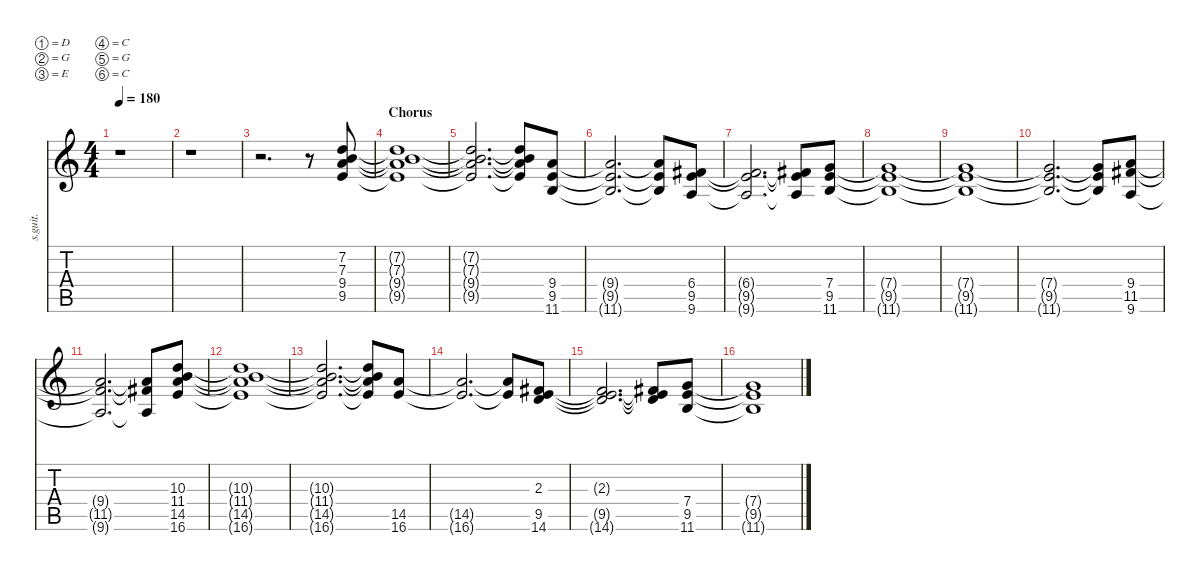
\defaultSystemsLayout 4
\hideDynamics
\bracketExtendMode nobrackets
\track ("FX" "s.guit.") {instrument pad2warm}
\staff {score tabs}
\tuning (D4 G3 E3 C3 G2 C2)
\displaytranspose 12
\ts (4 4)
\tempo 180
\clef g2
\ks c
r.1{dy f} |
r.1 |
r.2{d} r.8 (7.2 7.3 9.4 9.5).8{lyrics (0 "") lyrics (1 "") lyrics (2 "") lyrics (3 "") lyrics (4 "")} |
\section ("" "Chorus")
(7.2{t} 7.3{t} 9.4{t} 9.5{t}).1{lyrics (0 "") lyrics (1 "") lyrics (2 "") lyrics (3 "") lyrics (4 "")} |
(7.2{t} 7.3{t} 9.4{t} 9.5{t}).2{d lyrics (0 "") lyrics (1 "") lyrics (2 "") lyrics (3 "") lyrics (4 "")} (7.2{t} 7.3{t} 9.4{t} 9.5{t}).8{lyrics (0 "") lyrics (1 "") lyrics (2 "") lyrics (3 "") lyrics (4 "")} (9.4 9.5 11.6).8{lyrics (0 "") lyrics (1 "") lyrics (2 "") lyrics (3 "") lyrics (4 "")} |
(9.4{t} 9.5{t} 11.6{t}).2{d lyrics (0 "") lyrics (1 "") lyrics (2 "") lyrics (3 "") lyrics (4 "")} (9.4{t} 9.5{t} 11.6{t}).8{lyrics (0 "") lyrics (1 "") lyrics (2 "") lyrics (3 "") lyrics (4 "")} (6.4{acc #} 9.5 9.6).8{lyrics (0 "") lyrics (1 "") lyrics (2 "") lyrics (3 "") lyrics (4 "")} |
(6.4{t acc #} 9.5{t} 9.6{t}).2{d lyrics (0 "") lyrics (1 "") lyrics (2 "") lyrics (3 "") lyrics (4 "")} (6.4{t acc #} 9.5{t} 9.6{t}).8{lyrics (0 "") lyrics (1 "") lyrics (2 "") lyrics (3 "") lyrics (4 "")} (7.4 9.5 11.6).8{lyrics (0 "") lyrics (1 "") lyrics (2 "") lyrics (3 "") lyrics (4 "")} |
(7.4{t} 9.5{t} 11.6{t}).1{lyrics (0 "") lyrics (1 "") lyrics (2 "") lyrics (3 "") lyrics (4 "")} |
(7.4{t} 9.5{t} 11.6{t}).1{lyrics (0 "") lyrics (1 "") lyrics (2 "") lyrics (3 "") lyrics (4 "")} |
(7.4{t} 9.5{t} 11.6{t}).2{d lyrics (0 "") lyrics (1 "") lyrics (2 "") lyrics (3 "") lyrics (4 "")} (7.4{t} 9.5{t} 11.6{t}).8{lyrics (0 "") lyrics (1 "") lyrics (2 "") lyrics (3 "") lyrics (4 "")} (9.4 11.5{acc #} 9.6).8{lyrics (0 "") lyrics (1 "") lyrics (2 "") lyrics (3 "") lyrics (4 "")} |
(9.4{t} 11.5{t acc #} 9.6{t}).2{d lyrics (0 "") lyrics (1 "") lyrics (2 "") lyrics (3 "") lyrics (4 "")} (9.4{t} 11.5{t acc #} 9.6{t}).8{lyrics (0 "") lyrics (1 "") lyrics (2 "") lyrics (3 "") lyrics (4 "")} (10.3 11.4 14.5 16.6).8{lyrics (0 "") lyrics (1 "") lyrics (2 "") lyrics (3 "") lyrics (4 "")} |
(10.3{t} 11.4{t} 14.5{t} 16.6{t}).1{lyrics (0 "") lyrics (1 "") lyrics (2 "") lyrics (3 "") lyrics (4 "")} |
(10.3{t} 11.4{t} 14.5{t} 16.6{t}).2{d lyrics (0 "") lyrics (1 "") lyrics (2 "") lyrics (3 "") lyrics (4 "")} (10.3{t} 11.4{t} 14.5{t} 16.6{t}).8{lyrics (0 "") lyrics (1 "") lyrics (2 "") lyrics (3 "") lyrics (4 "")} (14.5 16.6).8{lyrics (0 "") lyrics (1 "") lyrics (2 "") lyrics (3 "") lyrics (4 "")} |
(14.5{t} 16.6{t}).2{d lyrics (0 "") lyrics (1 "") lyrics (2 "") lyrics (3 "") lyrics (4 "")} (14.5{t} 16.6{t}).8{lyrics (0 "") lyrics (1 "") lyrics (2 "") lyrics (3 "") lyrics (4 "")} (2.3{acc #} 9.5 14.6).8{lyrics (0 "") lyrics (1 "") lyrics (2 "") lyrics (3 "") lyrics (4 "")} |
(2.3{t acc #} 9.5{t} 14.6{t}).2{d lyrics (0 "") lyrics (1 "") lyrics (2 "") lyrics (3 "") lyrics (4 "")} (2.3{t acc #} 9.5{t} 14.6{t}).8{lyrics (0 "") lyrics (1 "") lyrics (2 "") lyrics (3 "") lyrics (4 "")} (7.4 9.5 11.6).8{lyrics (0 "") lyrics (1 "") lyrics (2 "") lyrics (3 "") lyrics (4 "")} |
(7.4{t} 9.5{t} 11.6{t}).1{lyrics (0 "") lyrics (1 "") lyrics (2 "") lyrics (3 "") lyrics (4 "")}
